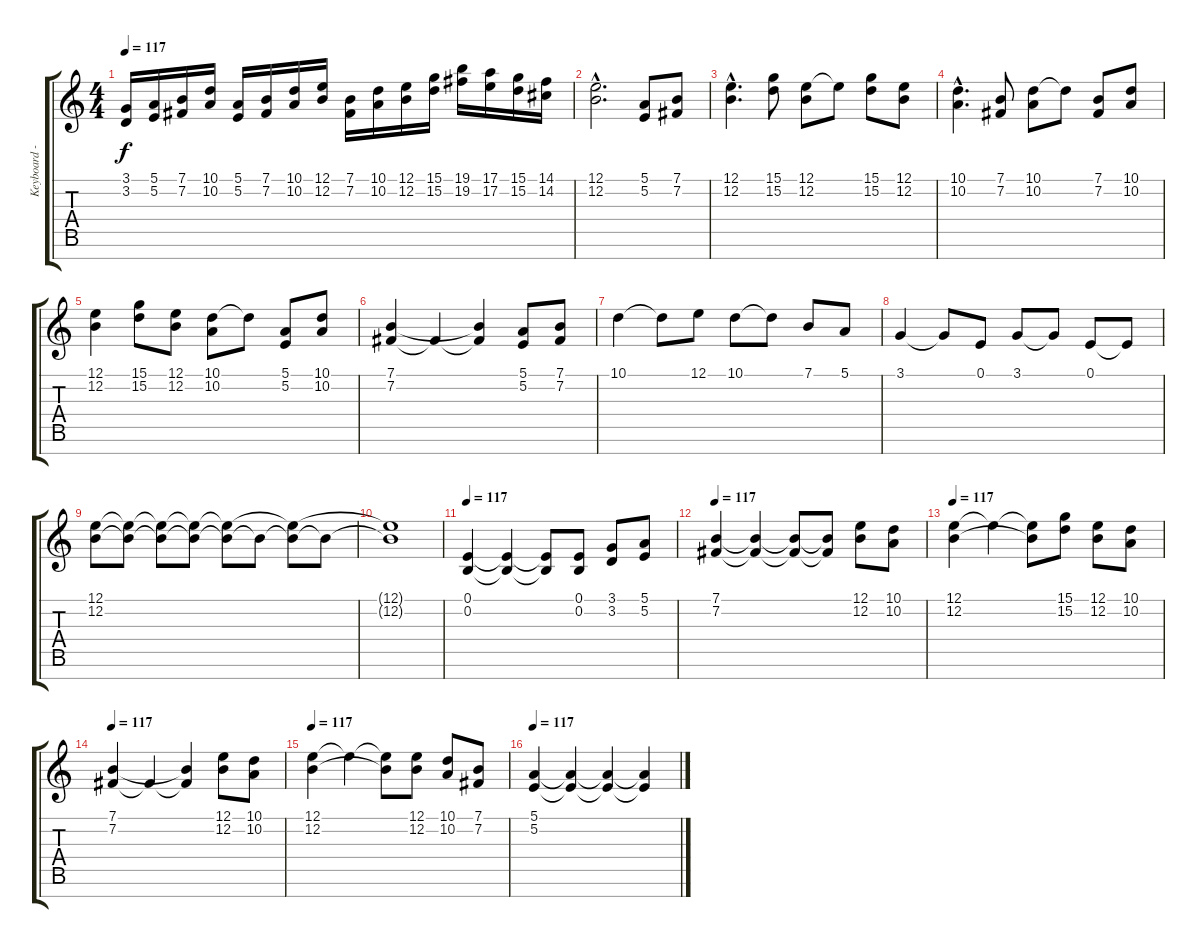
\track ("Keyboard - Recorded" "Keyboard -") {instrument tubularbells}
\staff {score tabs}
\tuning (E4 B3 G3 D3 A2 E2 B1) {hide}
\ts (4 4)
\tempo 117
\clef g2
\ks c
(3.1 3.2).16{dy f} (5.1 5.2).16 (7.1 7.2).16 (10.1 10.2).16 (5.1 5.2).16 (7.1 7.2).16 (10.1 10.2).16 (12.1 12.2).16 (7.1 7.2).16 (10.1 10.2).16 (12.1 12.2).16 (15.1 15.2).16 (19.1 19.2).16 (17.1 17.2).16 (15.1 15.2).16 (14.1 14.2).16 |
(12.1{hac} 12.2{hac}).2{d} (5.1 5.2).8 (7.1 7.2).8 |
(12.1{hac} 12.2{hac}).4{d} (15.1 15.2).8 (12.1 12.2).8 12.1{t}.8 (15.1 15.2).8 (12.1 12.2).8 |
(10.1{hac} 10.2{hac}).4{d} (7.1 7.2).8 (10.1 10.2).8 10.1{t}.8 (7.1 7.2).8 (10.1 10.2).8 |
(12.1 12.2).4 (15.1 15.2).8 (12.1 12.2).8 (10.1 10.2).8 10.1{t}.8 (5.1 5.2).8 (10.1 10.2).8 |
(7.1 7.2).4 7.2{t}.4 (7.1{t} 7.2{t}).4 (5.1 5.2).8 (7.1 7.2).8 |
10.1.4 10.1{t}.8 12.1.8 10.1.8 10.1{t}.8 7.1.8 5.1.8 |
3.1.4 3.1{t}.8 0.1.8 3.1.8 3.1{t}.8 0.1.8 0.1{t}.8 |
(12.1 12.2).8 (12.1{t} 12.2{t}).8 (12.1{t} 12.2{t}).8 (12.1{t} 12.2{t}).8 (12.1{t} 12.2{t}).8 12.2{t}.8 (12.1{t} 12.2{t}).8 12.2{t}.8 |
(12.1{t} 12.2{t}).1 |
\tempo 117
(0.1 0.2).4 (0.1{t} 0.2{t}).4 (0.1{t} 0.2{t}).8 (0.1 0.2).8 (3.1 3.2).8 (5.1 5.2).8 |
\tempo 117
(7.1 7.2).4 (7.1{t} 7.2{t}).4 (7.1{t} 7.2{t}).8 (7.1{t} 7.2{t}).8 (12.1 12.2).8 (10.1 10.2).8 |
\tempo 117
(12.1 12.2).4 12.1{t}.4 (12.1{t} 12.2{t}).8 (15.1 15.2).8 (12.1 12.2).8 (10.1 10.2).8 |
\tempo 117
(7.1 7.2).4 7.2{t}.4 (7.1{t} 7.2{t}).4 (12.1 12.2).8 (10.1 10.2).8 |
\tempo 117
(12.1 12.2).4 12.1{t}.4 (12.1{t} 12.2{t}).8 (12.1 12.2).8 (10.1 10.2).8 (7.1 7.2).8 |
\tempo 117
(5.1 5.2).4 (5.1{t} 5.2{t}).4 (5.1{t} 5.2{t}).4 (5.1{t} 5.2{t}).4
